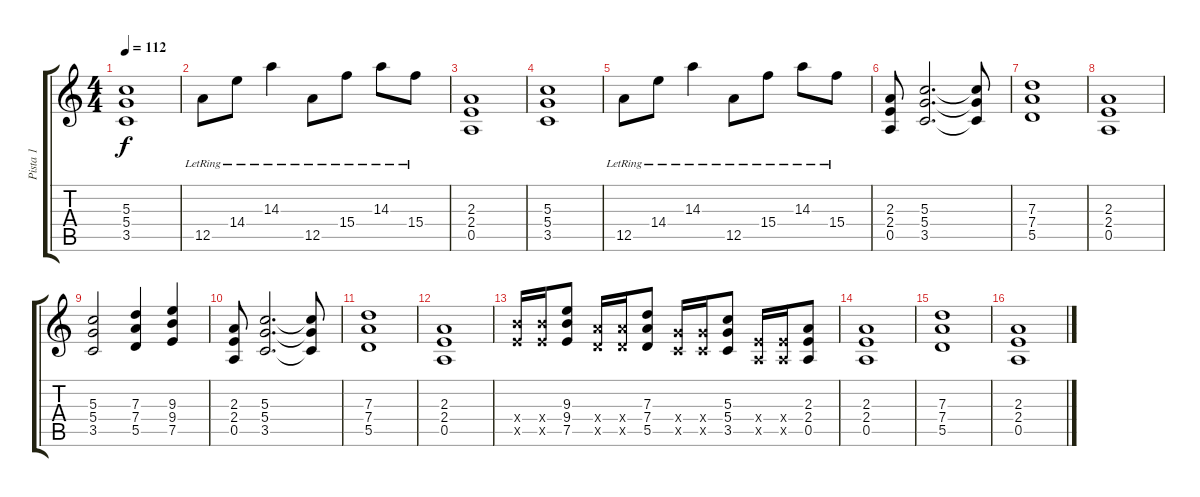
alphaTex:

\track ("Pista 1" "Pista 1") {instrument electricguitarclean}
\staff {score tabs}
\tuning (E4 B3 G3 D3 A2 E2) {hide}
\ts (4 4)
\tempo 112
\clef g2
\ks c
(5.3 5.4 3.5).1{dy f} |
12.5{lr}.8 14.4{lr}.8 14.3{lr}.4 12.5{lr}.8 15.4{lr}.8 14.3{lr}.8 15.4{lr}.8 |
(2.3 2.4 0.5).1 |
(5.3 5.4 3.5).1 |
12.5{lr}.8 14.4{lr}.8 14.3{lr}.4 12.5{lr}.8 15.4{lr}.8 14.3{lr}.8 15.4{lr}.8 |
(2.3 2.4 0.5).8{instrument overdrivenguitar} (5.3 5.4 3.5).2{d} (5.3{t} 5.4{t} 3.5{t}).8 |
(7.3 7.4 5.5).1 |
(2.3 2.4 0.5).1 |
(5.3 5.4 3.5).2 (7.3 7.4 5.5).4 (9.3 9.4 7.5).4 |
(2.3 2.4 0.5).8 (5.3 5.4 3.5).2{d} (5.3{t} 5.4{t} 3.5{t}).8 |
(7.3 7.4 5.5).1 |
(2.3 2.4 0.5).1 |
(9.4{x} 7.5{x}).16 (9.4{x} 7.5{x}).16 (9.3 9.4 7.5).8 (7.4{x} 5.5{x}).16 (7.4{x} 5.5{x}).16 (7.3 7.4 5.5).8 (5.4{x} 3.5{x}).16 (5.4{x} 3.5{x}).16 (5.3 5.4 3.5).8 (2.4{x} 0.5{x}).16 (2.4{x} 0.5{x}).16 (2.3 2.4 0.5).8 |
(2.3 2.4 0.5).1 |
(7.3 7.4 5.5).1 |
(2.3 2.4 0.5).1
